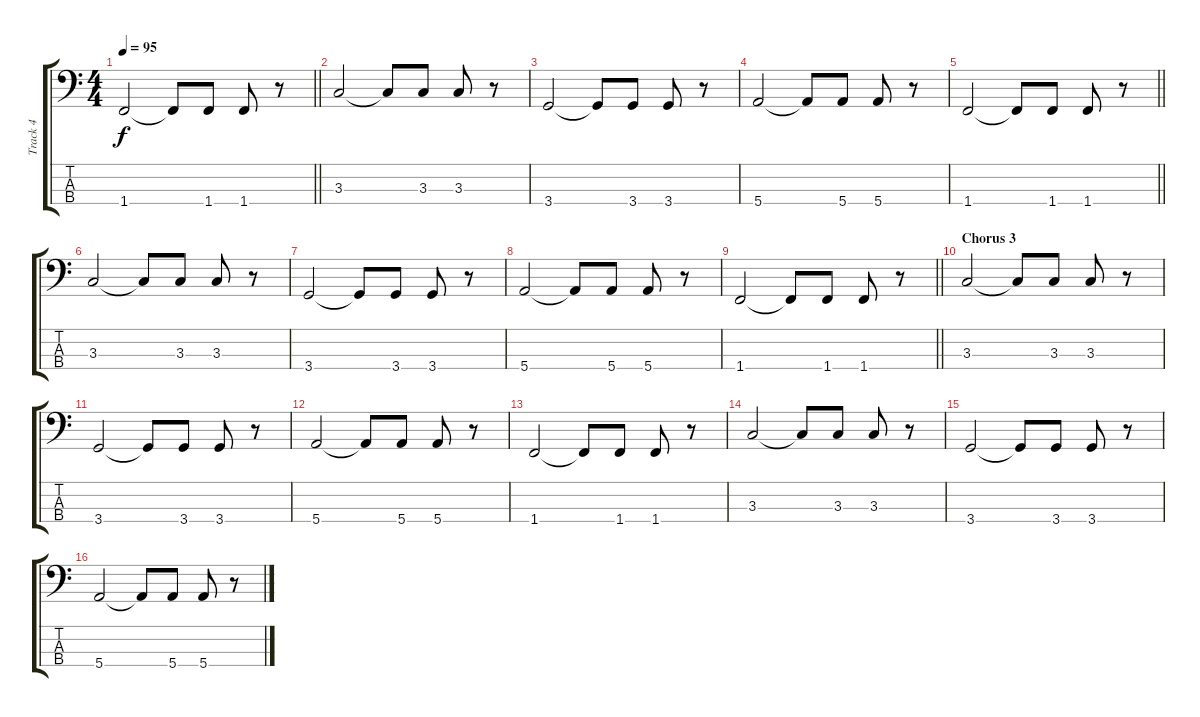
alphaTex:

\track ("Track 4" "Track 4") {instrument electricbassfinger}
\staff {score tabs}
\tuning (G2 D2 A1 E1) {hide}
\ts (4 4)
\tempo 95
\clef f4
\barLineRight lightlight
\ks c
1.4.2{dy f} 1.4{t}.8 1.4.8 1.4.8 r.8 |
3.3.2 3.3{t}.8 3.3.8 3.3.8 r.8 |
3.4.2 3.4{t}.8 3.4.8 3.4.8 r.8 |
5.4.2 5.4{t}.8 5.4.8 5.4.8 r.8 |
\barLineRight lightlight
1.4.2 1.4{t}.8 1.4.8 1.4.8 r.8 |
3.3.2 3.3{t}.8 3.3.8 3.3.8 r.8 |
3.4.2 3.4{t}.8 3.4.8 3.4.8 r.8 |
5.4.2 5.4{t}.8 5.4.8 5.4.8 r.8 |
\barLineRight lightlight
1.4.2 1.4{t}.8 1.4.8 1.4.8 r.8 |
\section ("" "Chorus 3")
3.3.2 3.3{t}.8 3.3.8 3.3.8 r.8 |
3.4.2 3.4{t}.8 3.4.8 3.4.8 r.8 |
5.4.2 5.4{t}.8 5.4.8 5.4.8 r.8 |
1.4.2 1.4{t}.8 1.4.8 1.4.8 r.8 |
3.3.2 3.3{t}.8 3.3.8 3.3.8 r.8 |
3.4.2 3.4{t}.8 3.4.8 3.4.8 r.8 |
5.4.2 5.4{t}.8 5.4.8 5.4.8 r.8
